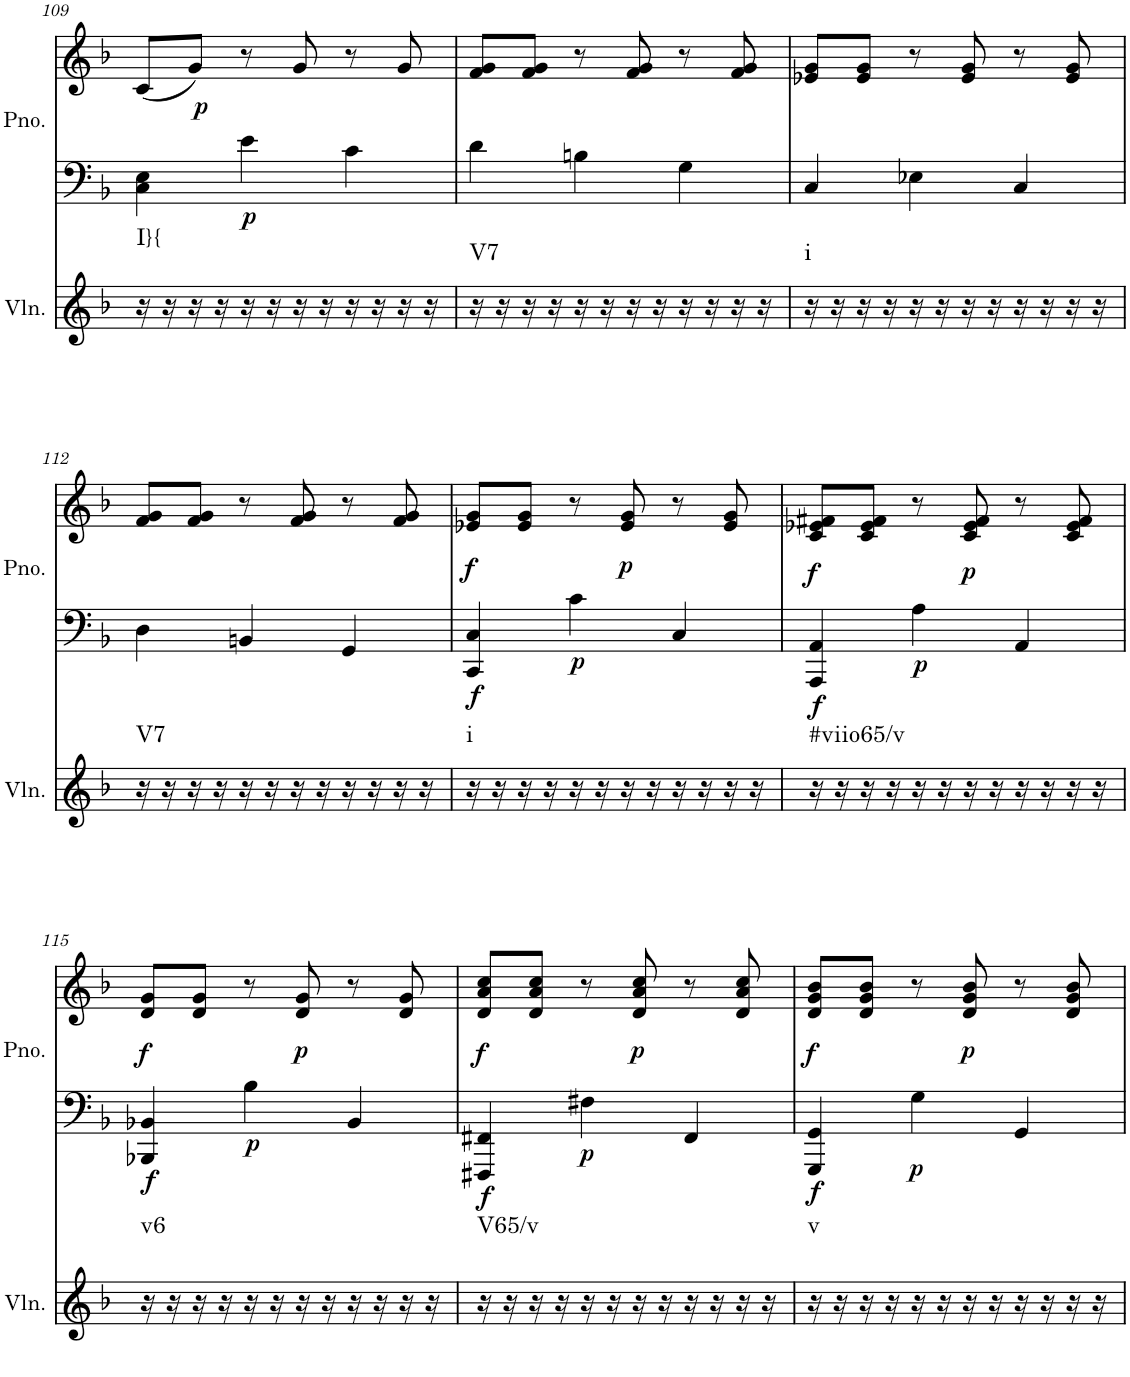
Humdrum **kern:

**kern	**harte	**kern	**kern	**dynam
*part2	*part2	*part1	*part1	*part1
*staff3	*	*staff2	*staff1	*staff1/2
*I"Violin	*	*I"Piano, Piano right	*	*
*I'Vln.	*	*I'Pno.	*	*
!!LO:PB:g=z
*clefG2	*	*clefF4	*clefG2	*
*k[b-]	*	*k[b-]	*k[b-]	*
*M3/4	*	*M3/4	*M3/4	*
=109	=109	=109	=109	=109
!	!LO:H:kt=I}{	!	!	!
16r	N	4C\ 4E\	(8c/L	.
16r	.	.	.	.
!	!	!	!	!LO:DY:b
16r	.	.	8g/J)	p
16r	.	.	.	.
!	!	!	!	!LO:DY:b=2
16r	.	4e\	8r	p
16r	.	.	.	.
16r	.	.	8g/	.
16r	.	.	.	.
16r	.	4c\	8r	.
16r	.	.	.	.
16r	.	.	8g/	.
16r	.	.	.	.
=110	=110	=110	=110	=110
!	!LO:H:kt=V7	!	!	!
16r	N	4d\	8f/ 8g/L	.
16r	.	.	.	.
16r	.	.	8f/ 8g/J	.
16r	.	.	.	.
16r	.	4Bn\	8r	.
16r	.	.	.	.
16r	.	.	8f/ 8g/	.
16r	.	.	.	.
16r	.	4G\	8r	.
16r	.	.	.	.
16r	.	.	8f/ 8g/	.
16r	.	.	.	.
=111	=111	=111	=111	=111
!	!LO:H:kt=i	!	!	!
16r	N	4C/	8e-X/ 8g/L	.
16r	.	.	.	.
16r	.	.	8e-/ 8g/J	.
16r	.	.	.	.
16r	.	4E-X\	8r	.
16r	.	.	.	.
16r	.	.	8e-/ 8g/	.
16r	.	.	.	.
16r	.	4C/	8r	.
16r	.	.	.	.
16r	.	.	8e-/ 8g/	.
16r	.	.	.	.
!!LO:LB:g=z
=112	=112	=112	=112	=112
!	!LO:H:kt=V7	!	!	!
16r	N	4D\	8f/ 8g/L	.
16r	.	.	.	.
16r	.	.	8f/ 8g/J	.
16r	.	.	.	.
16r	.	4BBn/	8r	.
16r	.	.	.	.
16r	.	.	8f/ 8g/	.
16r	.	.	.	.
16r	.	4GG/	8r	.
16r	.	.	.	.
16r	.	.	8f/ 8g/	.
16r	.	.	.	.
=113	=113	=113	=113	=113
!	!	!	!	!LO:DY:b=2
!	!LO:H:kt=i	!	!	!LO:DY:n=1:b
16r	N	4CC/ 4C/	8e-X/ 8g/L	f f
16r	.	.	.	.
16r	.	.	8e-/ 8g/J	.
16r	.	.	.	.
!	!	!	!	!LO:DY:n=2:b=2
16r	.	4c\	8r	p
16r	.	.	.	.
!	!	!	!	!LO:DY:n=3:b
16r	.	.	8e-/ 8g/	p
16r	.	.	.	.
16r	.	4C/	8r	.
16r	.	.	.	.
16r	.	.	8e-/ 8g/	.
16r	.	.	.	.
=114	=114	=114	=114	=114
!	!	!	!	!LO:DY:b=2
!	!LO:H:kt=#viio65/v	!	!	!LO:DY:n=1:b
16r	N	4AAA/ 4AA/	8c/ 8e-X/ 8f#X/L	f f
16r	.	.	.	.
16r	.	.	8c/ 8e-/ 8f#/J	.
16r	.	.	.	.
!	!	!	!	!LO:DY:n=2:b=2
16r	.	4A\	8r	p
16r	.	.	.	.
!	!	!	!	!LO:DY:n=3:b
16r	.	.	8c/ 8e-/ 8f#/	p
16r	.	.	.	.
16r	.	4AA/	8r	.
16r	.	.	.	.
16r	.	.	8c/ 8e-/ 8f#/	.
16r	.	.	.	.
!!LO:LB:g=z
=115	=115	=115	=115	=115
!	!	!	!	!LO:DY:b=2
!	!LO:H:kt=v6	!	!	!LO:DY:n=1:b
16r	N	4BBB-X/ 4BB-X/	8d/ 8g/L	f f
16r	.	.	.	.
16r	.	.	8d/ 8g/J	.
16r	.	.	.	.
!	!	!	!	!LO:DY:n=2:b=2
16r	.	4B-\	8r	p
16r	.	.	.	.
!	!	!	!	!LO:DY:n=3:b
16r	.	.	8d/ 8g/	p
16r	.	.	.	.
16r	.	4BB-/	8r	.
16r	.	.	.	.
16r	.	.	8d/ 8g/	.
16r	.	.	.	.
=116	=116	=116	=116	=116
!	!	!	!	!LO:DY:b=2
!	!LO:H:kt=V65/v	!	!	!LO:DY:n=1:b
16r	N	4FFF#X/ 4FF#X/	8d/ 8a/ 8cc/L	f f
16r	.	.	.	.
16r	.	.	8d/ 8a/ 8cc/J	.
16r	.	.	.	.
!	!	!	!	!LO:DY:n=2:b=2
16r	.	4F#X\	8r	p
16r	.	.	.	.
!	!	!	!	!LO:DY:n=3:b
16r	.	.	8d/ 8a/ 8cc/	p
16r	.	.	.	.
16r	.	4FF#/	8r	.
16r	.	.	.	.
16r	.	.	8d/ 8a/ 8cc/	.
16r	.	.	.	.
=117	=117	=117	=117	=117
!	!	!	!	!LO:DY:b=2
!	!LO:H:kt=v	!	!	!LO:DY:n=1:b
16r	N	4GGG/ 4GG/	8d/ 8g/ 8b-/L	f f
16r	.	.	.	.
16r	.	.	8d/ 8g/ 8b-/J	.
16r	.	.	.	.
!	!	!	!	!LO:DY:n=2:b=2
16r	.	4G\	8r	p
16r	.	.	.	.
!	!	!	!	!LO:DY:n=3:b
16r	.	.	8d/ 8g/ 8b-/	p
16r	.	.	.	.
16r	.	4GG/	8r	.
16r	.	.	.	.
16r	.	.	8d/ 8g/ 8b-/	.
16r	.	.	.	.
=	=	=	=	=
*-	*-	*-	*-	*-
